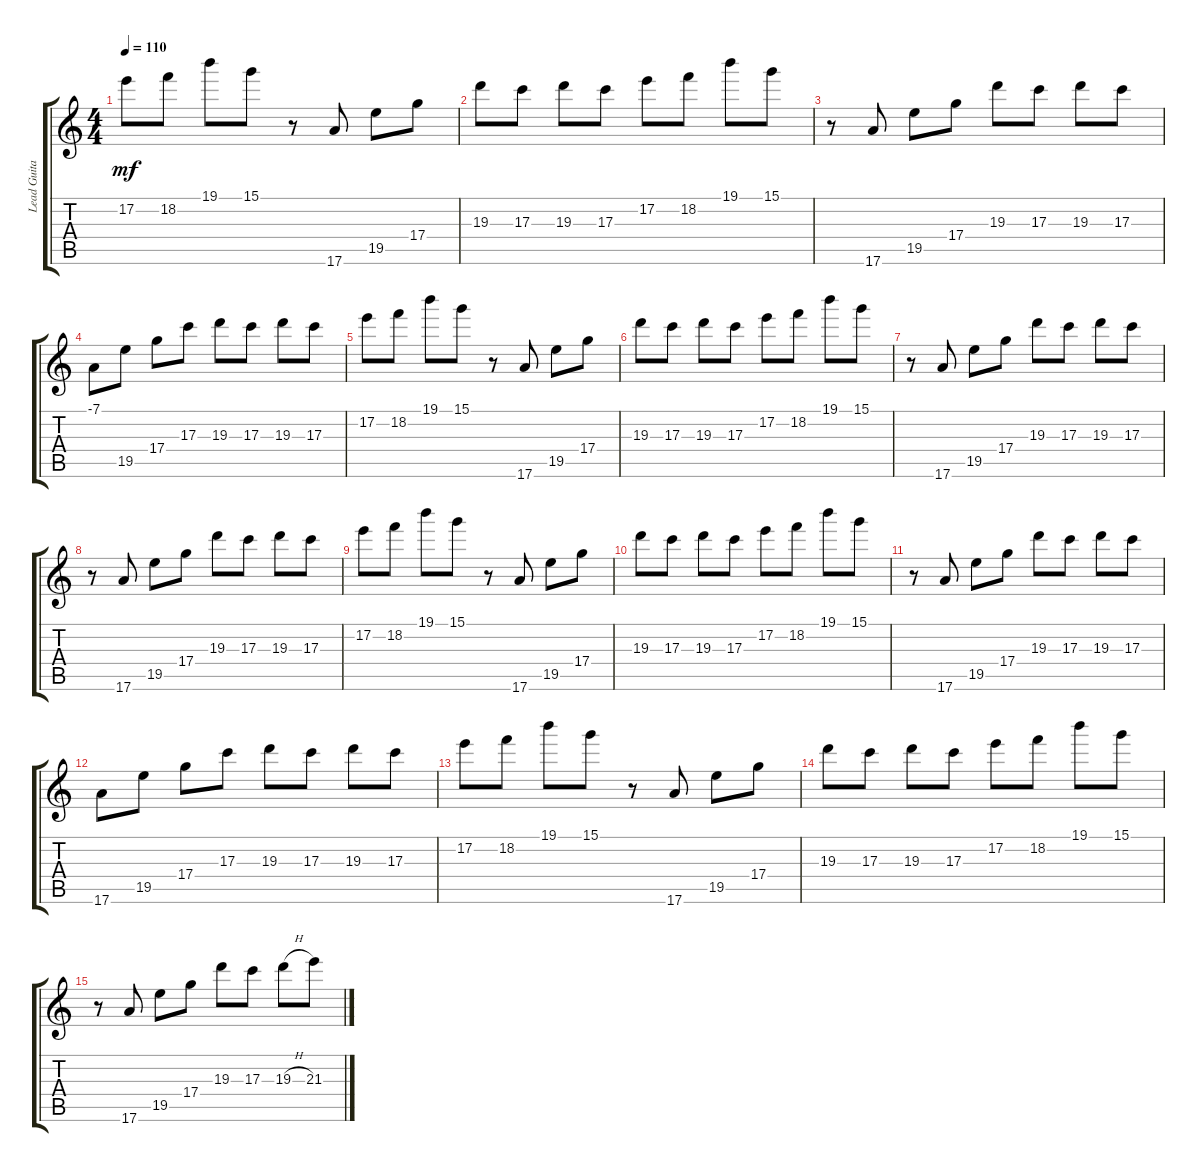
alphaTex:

\track ("Lead Guitar Michael Keene 1" "Lead Guita") {instrument distortionguitar}
\staff {score tabs}
\tuning (E4 B3 G3 D3 A2 E2) {hide}
\ts (4 4)
\tempo 110
\clef g2
\ks c
17.2.8{dy mf} 18.2.8 19.1.8 15.1.8 r.8 17.6.8 19.5.8 17.4.8 |
19.3.8 17.3.8 19.3.8 17.3.8 17.2.8 18.2.8 19.1.8 15.1.8 |
r.8 17.6.8 19.5.8 17.4.8 19.3.8 17.3.8 19.3.8 17.3.8 |
-7.1.8 19.5.8 17.4.8 17.3.8 19.3.8 17.3.8 19.3.8 17.3.8 |
17.2.8 18.2.8 19.1.8 15.1.8 r.8 17.6.8 19.5.8 17.4.8 |
19.3.8 17.3.8 19.3.8 17.3.8 17.2.8 18.2.8 19.1.8 15.1.8 |
r.8 17.6.8 19.5.8 17.4.8 19.3.8 17.3.8 19.3.8 17.3.8 |
r.8 17.6.8 19.5.8 17.4.8 19.3.8 17.3.8 19.3.8 17.3.8 |
17.2.8 18.2.8 19.1.8 15.1.8 r.8 17.6.8 19.5.8 17.4.8 |
19.3.8 17.3.8 19.3.8 17.3.8 17.2.8 18.2.8 19.1.8 15.1.8 |
r.8 17.6.8 19.5.8 17.4.8 19.3.8 17.3.8 19.3.8 17.3.8 |
17.6.8 19.5.8 17.4.8 17.3.8 19.3.8 17.3.8 19.3.8 17.3.8 |
17.2.8 18.2.8 19.1.8 15.1.8 r.8 17.6.8 19.5.8 17.4.8 |
19.3.8 17.3.8 19.3.8 17.3.8 17.2.8 18.2.8 19.1.8 15.1.8 |
r.8 17.6.8 19.5.8 17.4.8 19.3.8 17.3.8 19.3{h}.8 21.3.8
